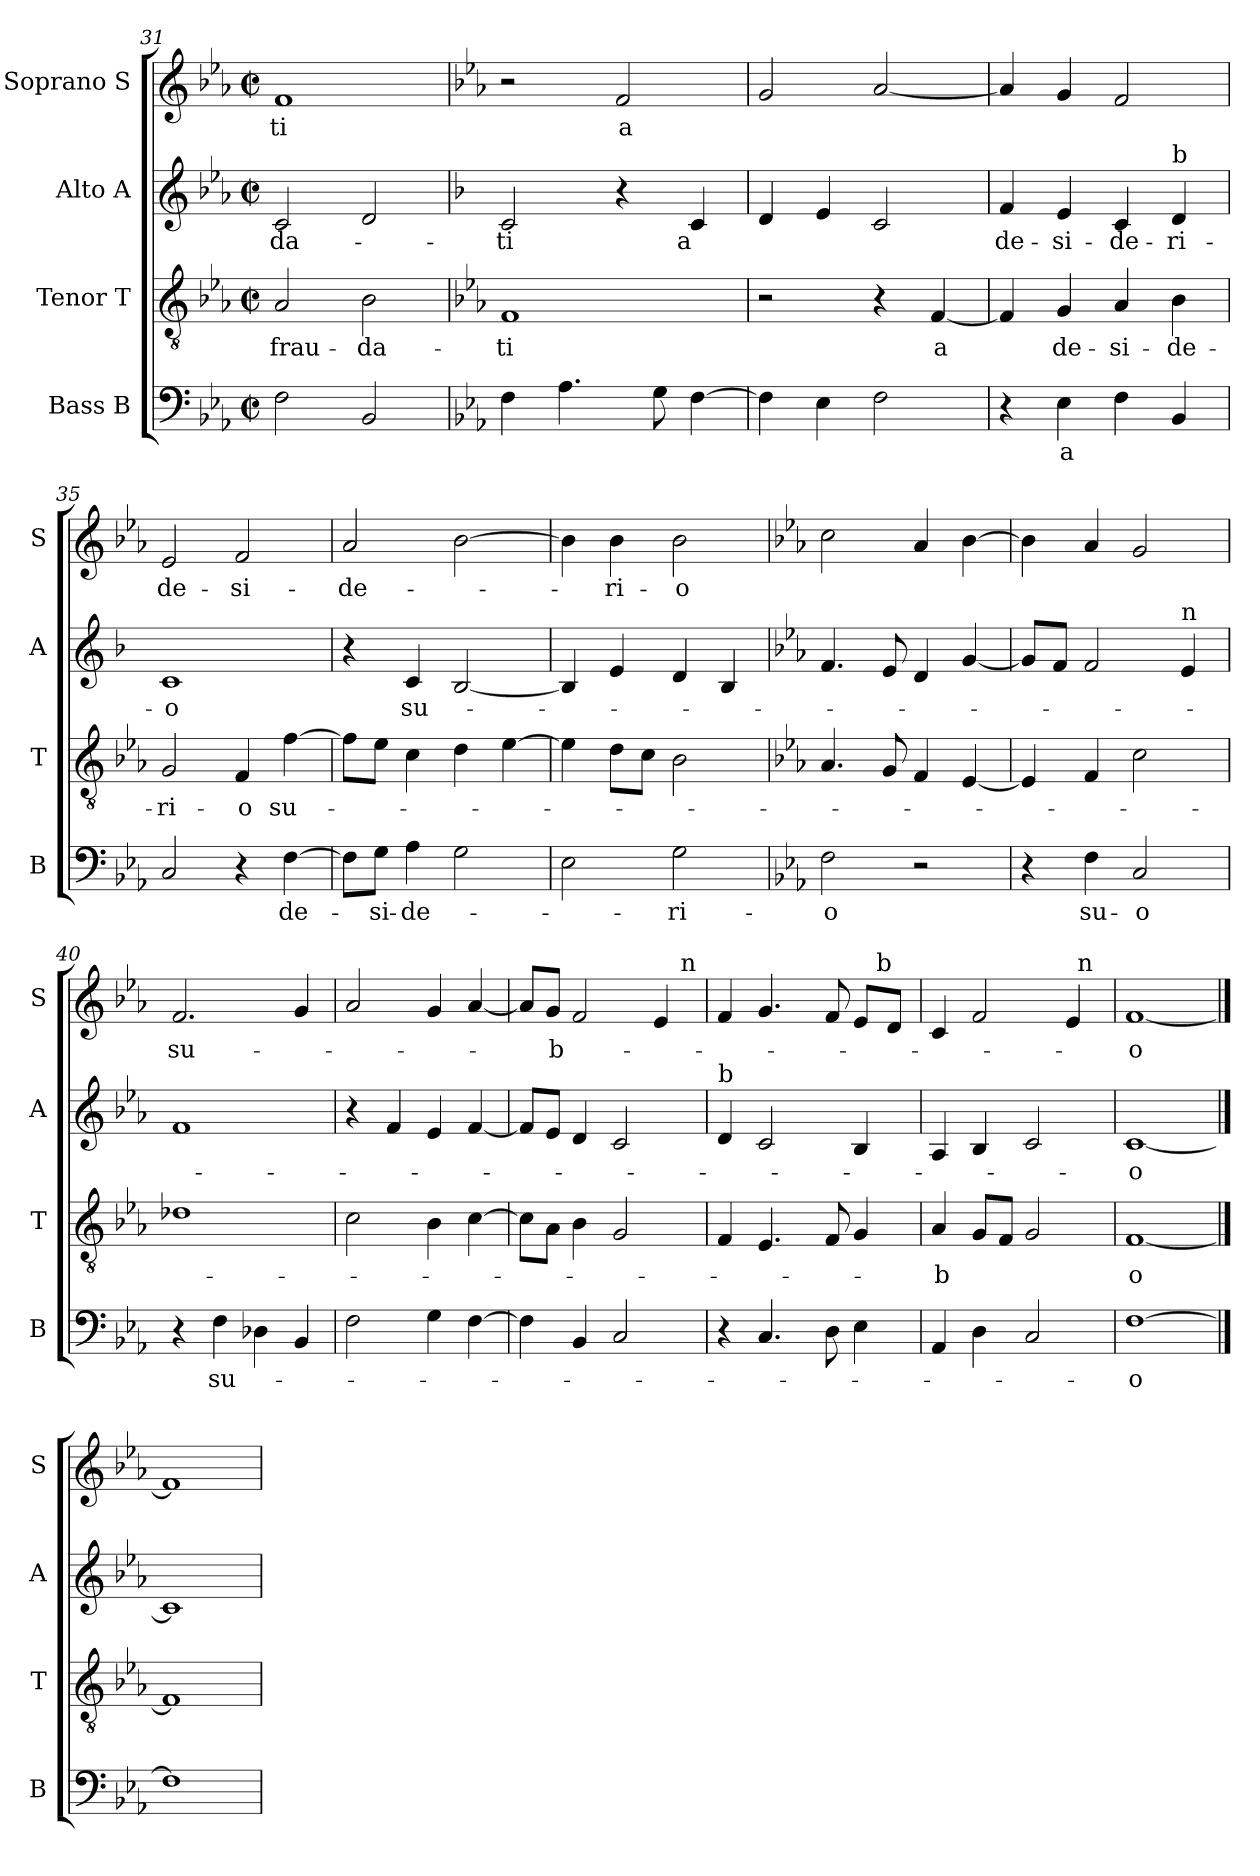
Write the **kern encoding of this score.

**kern	**text	**kern	**text	**kern	**text	**kern	**text
*part4	*part4	*part3	*part3	*part2	*part2	*part1	*part1
*staff4	*staff4	*staff3	*staff3	*staff2	*staff2	*staff1	*staff1
*I"Bass B	*	*I"Tenor T	*	*I"Alto A	*	*I"Soprano S	*
*I'B	*	*I'T	*	*I'A	*	*I'S	*
*clefF4	*	*clefGv2	*	*clefG2	*	*clefG2	*
*k[b-e-a-]	*	*k[b-e-a-]	*	*k[b-e-a-]	*	*k[b-e-a-]	*
*E-:	*	*E-:	*	*E-:	*	*E-:	*
*M2/2	*	*M2/2	*	*M2/2	*	*M2/2	*
*met(c|)	*	*met(c|)	*	*met(c|)	*	*met(c|)	*
=31	=31	=31	=31	=31	=31	=31	=31
!	!	!	!LO:LY:b	!	!LO:LY:b	!	!LO:LY:b
2F\	.	2A-/	frau-	2c/	-da-	1f	-ti
!	!	!	!LO:LY:b	!	!	!	!
2BB-/	.	2B-\	-da-	2d/	.	.	.
=32	=32	=32	=32	=32	=32	=32	=32
*	*	*	*	*k[b-]	*	*	*
*	*	*	*	*F:	*	*	*
!	!	!	!LO:LY:b	!	!LO:LY:b	!	!
4F\	.	1F	-ti	2c/	-ti	2r	.
4.A-\	.	.	.	.	.	.	.
!	!	!	!	!	!	!	!LO:LY:b
.	.	.	.	4r	.	2f/	a
8G\	.	.	.	.	.	.	.
!	!	!	!	!	!LO:LY:b	!	!
[>4F\	.	.	.	4c/	a	.	.
=33	=33	=33	=33	=33	=33	=33	=33
4F\]	.	2r	.	4d/	.	2g/	.
4E-\	.	.	.	4e/	.	.	.
2F\	.	4r	.	2c/	.	[<2a-/	.
!	!	!	!LO:LY:b	!	!	!	!
.	.	[<4F/	a	.	.	.	.
=34	=34	=34	=34	=34	=34	=34	=34
!	!	!	!	!	!LO:LY:b	!	!
4r	.	4F/]	.	4f/	de-	4a-/]	.
!	!LO:LY:b	!	!LO:LY:b	!	!LO:LY:b	!	!
4E-\	a	4G/	de-	4e/	-si-	4g/	.
!	!	!	!LO:LY:b	!	!LO:LY:b:rj	!	!
4F\	.	4A-/	-si-	4c/	-de-	2f/	.
!	!	!	!	!LO:TX:a:t=b	!	!	!
!	!	!	!LO:LY:b:rj	!	!LO:LY:b	!	!
4BB-/	.	4B-\	-de-	4d/	-ri-	.	.
=35	=35	=35	=35	=35	=35	=35	=35
!	!	!	!LO:LY:b	!	!LO:LY:b:rj	!	!LO:LY:b
2C/	.	2G/	-ri-	1c	-o	2e-/	de-
!	!	!	!LO:LY:b	!	!	!	!LO:LY:b
4r	.	4F/	-o	.	.	2f/	-si-
!	!LO:LY:b	!	!LO:LY:b	!	!	!	!
[>4F\	de-	[>4f\	su-	.	.	.	.
=36	=36	=36	=36	=36	=36	=36	=36
!	!	!	!	!	!	!	!LO:LY:b
8F\L]	.	8f\L]	.	4r	.	2a-/	-de-
!	!LO:LY:b	!	!	!	!	!	!
8G\J	-si-	8e-\J	.	.	.	.	.
!	!LO:LY:b	!	!	!	!LO:LY:b	!	!
4A-\	-de-	4c\	.	4c/	su-	.	.
2G\	.	4d\	.	[<2B-/	.	[>2b-\	.
.	.	[>4e-\	.	.	.	.	.
=37	=37	=37	=37	=37	=37	=37	=37
2E-\	.	4e-\]	.	4B-/]	.	4b-\]	.
!	!	!	!	!	!	!	!LO:LY:b
.	.	8d\L	.	4e/	.	4b-\	-ri-
.	.	8c\J	.	.	.	.	.
!	!LO:LY:b	!	!	!	!	!	!LO:LY:b
2G\	-ri-	2B-\	.	4d/	.	2b-\	-o
.	.	.	.	4B-/	.	.	.
!!LO:LB:g=z
=38	=38	=38	=38	=38	=38	=38	=38
*	*	*	*	*k[b-e-a-]	*	*	*
*	*	*	*	*E-:	*	*	*
!	!LO:LY:b	!	!	!	!	!	!
2F\	-o	4.A-/	.	4.f/	.	2cc\	.
.	.	8G/	.	8e-/	.	.	.
2r	.	4F/	.	4d/	.	4a-/	.
.	.	[<4E-/	.	[<4g/	.	[>4b-\	.
=39	=39	=39	=39	=39	=39	=39	=39
4r	.	4E-/]	.	8g/L]	.	4b-\]	.
.	.	.	.	8f/J	.	.	.
!	!LO:LY:b	!	!	!	!	!	!
4F\	su-	4F/	.	2f/	.	4a-/	.
!	!LO:LY:b:rj	!	!	!	!	!	!
2C/	-o	2c\	.	.	.	2g/	.
!	!	!	!	!LO:TX:a:t=n	!	!	!
.	.	.	.	4e-/	.	.	.
=40	=40	=40	=40	=40	=40	=40	=40
!	!	!	!	!	!	!	!LO:LY:b
4r	.	1d-X	.	1f	.	2.f/	su-
!	!LO:LY:b	!	!	!	!	!	!
4F\	su-	.	.	.	.	.	.
4D-X\	.	.	.	.	.	.	.
4BB-/	.	.	.	.	.	4g/	.
=41	=41	=41	=41	=41	=41	=41	=41
2F\	.	2c\	.	4r	.	2a-/	.
.	.	.	.	4f/	.	.	.
4G\	.	4B-\	.	4e-/	.	4g/	.
[>4F\	.	[>4c\	.	[<4f/	.	[<4a-/	.
=42	=42	=42	=42	=42	=42	=42	=42
*	*	*	*	*	*	*^	*
4F\]	.	8c\L]	.	8f/L]	.	8a-/L]	2..ryy	.
!	!	!	!	!	!	!	!	!LO:LY:b
.	.	8A-\J	.	8e-/J	.	8g/J	.	-b-
4BB-/	.	4B-\	.	4d/	.	2f/	.	.
2C/	.	2G/	.	2c/	.	.	.	.
.	.	.	.	.	.	4e-/	.	.
!	!	!	!	!	!	!	!LO:TX:a:t=n	!
.	.	.	.	.	.	.	8ryy	.
=43	=43	=43	=43	=43	=43	=43	=43	=43
!	!	!	!	!LO:TX:a:t=b	!	!	!	!
4r	.	4F/	.	4d/	.	4f/	2ryy	.
4.C/	.	4.E-/	.	2c/	.	4.g/	.	.
.	.	.	.	.	.	.	4ryy	.
8D\	.	8F/	.	.	.	8f/	.	.
4E-\	.	4G/	.	4B-/	.	8e-/L	16.ryy	.
!	!	!	!	!	!	!	!LO:TX:a:t=b	!
.	.	.	.	.	.	.	8ryy	.
.	.	.	.	.	.	8d/J	.	.
.	.	.	.	.	.	.	32ryy	.
=44	=44	=44	=44	=44	=44	=44	=44	=44
!	!	!	!LO:LY:b	!	!	!	!	!
4AA-/	.	4A-/	-b	4A-/	.	4c/	2ryy	.
4D\	.	8G/L	.	4B-/	.	2f/	.	.
.	.	8F/J	.	.	.	.	.	.
2C/	.	2G/	.	2c/	.	.	4ryy	.
.	.	.	.	.	.	4e-/	32ryy	.
!	!	!	!	!	!	!	!LO:TX:a:t=n	!
.	.	.	.	.	.	.	8..ryy	.
=45	=45	=45	=45	=45	=45	=45	=45	=45
!	!LO:LY:b:rj	!	!LO:LY:b:rj	!	!LO:LY:b:rj	!	!	!LO:LY:b:rj
*	*	*	*	*	*	*v	*v	*
[1F	-o	[1F	o	[1c	-o	[1f	-o
==46	==46	==46	==46	==46	==46	==46	==46
1F]	.	1F]	.	1c]	.	1f]	.
=	=	=	=	=	=	=	=
*-	*-	*-	*-	*-	*-	*-	*-
